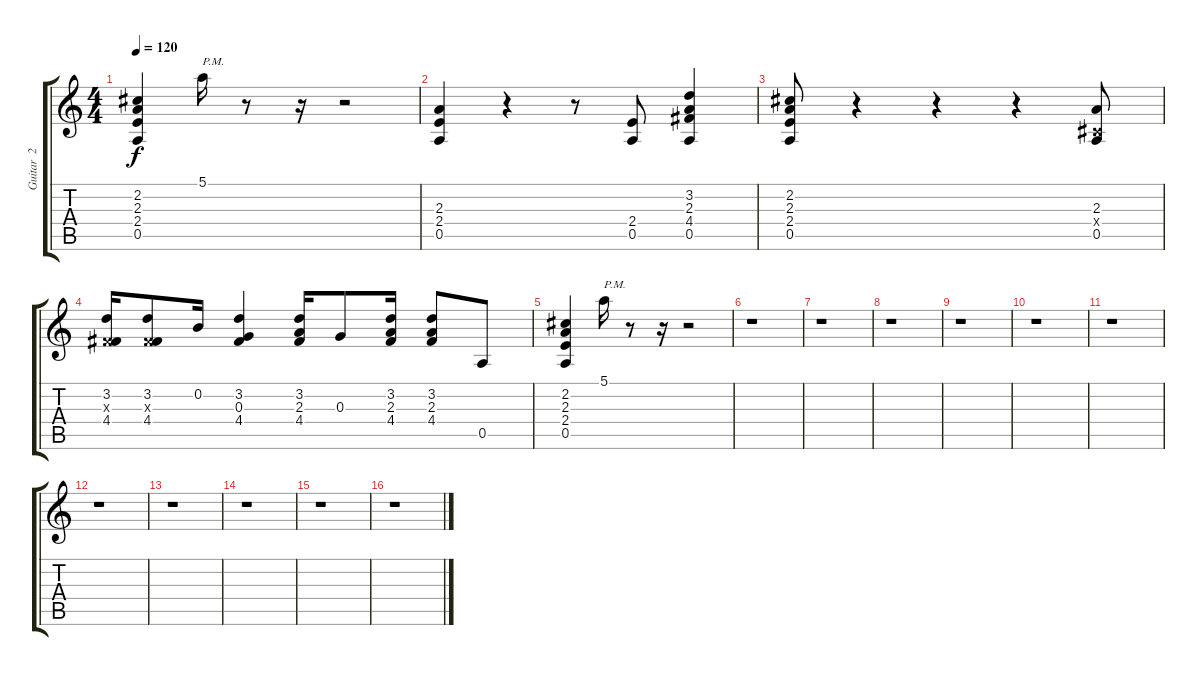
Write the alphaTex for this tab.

\track ("Guitar  2" "Guitar  2") {instrument distortionguitar}
\staff {score tabs}
\tuning (E4 B3 G3 D3 A2 E2) {hide}
\ts (4 4)
\tempo 120
\clef g2
\ks c
(2.2 2.3 2.4 0.5).4{dy f} 5.1.16{txt "P.M."} r.8 r.16 r.2 |
(2.3 2.4 0.5).4 r.4 r.8 (2.4 0.5).8 (3.2 2.3 4.4 0.5).4 |
(2.2 2.3 2.4 0.5).8 r.4 r.4 r.4 (2.3 -1.4{x} 0.5).8 |
(3.2 -1.3{x} 4.4).16 (3.2 -1.3{x} 4.4).8 0.2.16 (3.2 0.3 4.4).4 (3.2 2.3 4.4).16 0.3.8 (3.2 2.3 4.4).16 (3.2 2.3 4.4).8 0.5.8 |
(2.2 2.3 2.4 0.5).4 5.1.16{txt "P.M."} r.8 r.16 r.2 |
r.1 |
r.1 |
r.1 |
r.1 |
r.1 |
r.1 |
r.1 |
r.1 |
r.1 |
r.1 |
r.1
